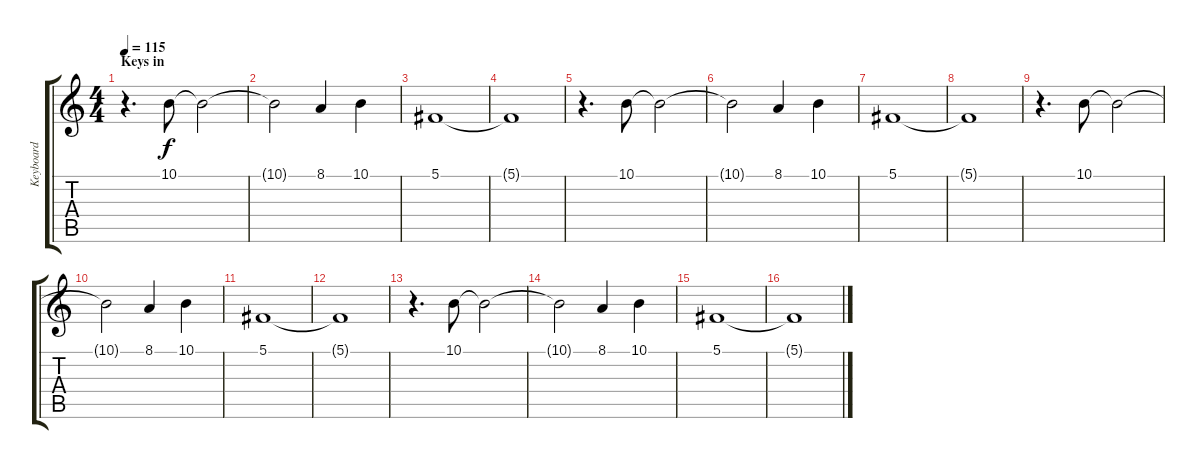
\track ("Keyboard" "Keyboard") {instrument lead2sawtooth}
\staff {score tabs}
\tuning (Db4 Ab3 E3 B2 Gb2 B1) {hide}
\ts (4 4)
\section ("" "Keys in ")
\tempo 115
\clef g2
\ks c
r.4{d dy f} 10.1.8 10.1{t}.2 |
10.1{t}.2 8.1.4 10.1.4 |
5.1.1 |
5.1{t}.1 |
r.4{d} 10.1.8 10.1{t}.2 |
10.1{t}.2 8.1.4 10.1.4 |
5.1.1 |
5.1{t}.1 |
r.4{d} 10.1.8 10.1{t}.2 |
10.1{t}.2 8.1.4 10.1.4 |
5.1.1 |
5.1{t}.1 |
r.4{d} 10.1.8 10.1{t}.2 |
10.1{t}.2 8.1.4 10.1.4 |
5.1.1 |
5.1{t}.1
